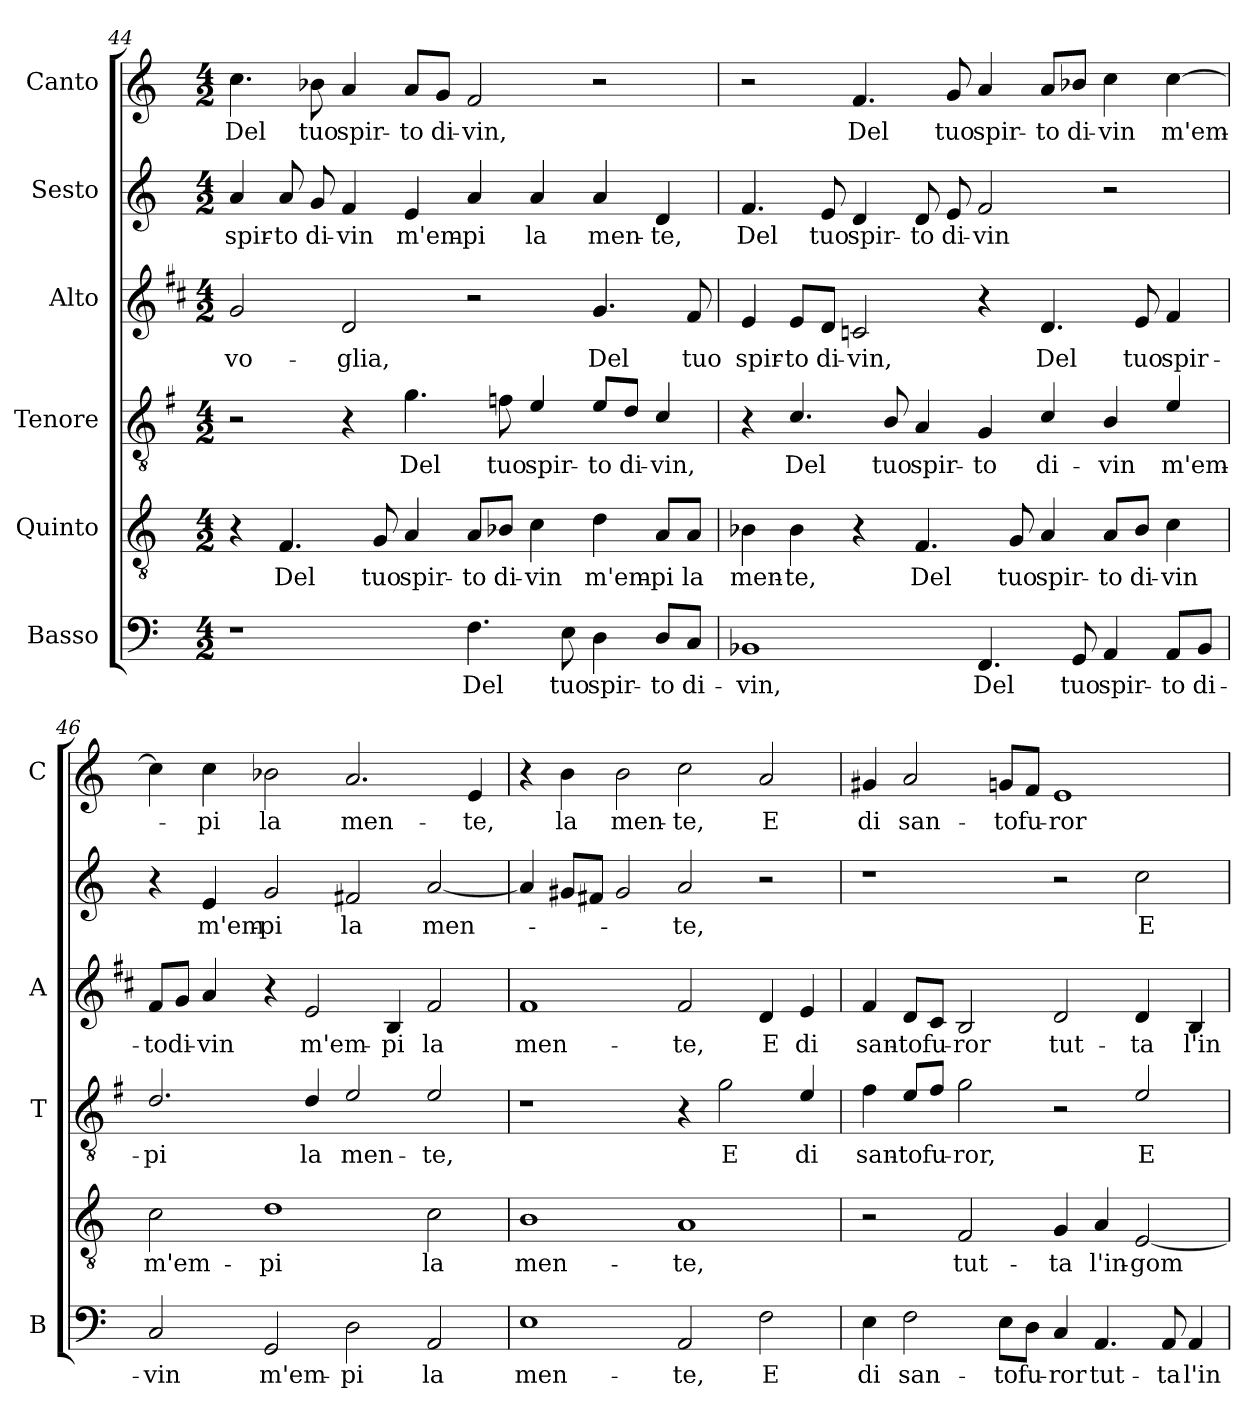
**kern	**text	**kern	**text	**kern	**text	**kern	**text	**kern	**text	**kern	**text
*part6	*part6	*part5	*part5	*part4	*part4	*part3	*part3	*part2	*part2	*part1	*part1
*staff6	*staff6	*staff5	*staff5	*staff4	*staff4	*staff3	*staff3	*staff2	*staff2	*staff1	*staff1
*I"Basso	*	*I"Quinto	*	*I"Tenore	*	*I"Alto	*	*I"Sesto	*	*I"Canto	*
*I'B	*	*	*	*I'T	*	*I'A	*	*	*	*I'C	*
*clefF4	*	*clefGv2	*	*clefGv2	*	*clefG2	*	*clefG2	*	*clefG2	*
*	*	*	*	*ITrd4c7	*	*ITrd1c2	*	*	*	*	*
*k[]	*	*k[]	*	*k[]	*	*k[]	*	*k[]	*	*k[]	*
*C:	*	*C:	*	*C:	*	*C:	*	*C:	*	*C:	*
*M4/2	*	*M4/2	*	*M4/2	*	*M4/2	*	*M4/2	*	*M4/2	*
=44	=44	=44	=44	=44	=44	=44	=44	=44	=44	=44	=44
!	!	!	!	!	!	!	!LO:LY:b	!	!LO:LY:b	!	!LO:LY:b
1r	.	4r	.	2r	.	2f/	vo-	4a/	spir-	4.cc\	Del
!	!	!	!LO:LY:b	!	!	!	!	!	!LO:LY:b	!	!
.	.	4.F/	Del	.	.	.	.	8a/	-to	.	.
!	!	!	!	!	!	!	!	!	!LO:LY:b	!	!LO:LY:b
.	.	.	.	.	.	.	.	8g/	di-	8b-X\	tuo
!	!	!	!	!	!	!	!LO:LY:b	!	!LO:LY:b	!	!LO:LY:b
.	.	.	.	4r	.	2c/	-glia,	4f/	-vin	4a/	spir-
!	!	!	!LO:LY:b	!	!	!	!	!	!	!	!
.	.	8G/	tuo	.	.	.	.	.	.	.	.
!	!	!	!LO:LY:b	!	!LO:LY:b	!	!	!	!LO:LY:b	!	!LO:LY:b
.	.	4A/	spir-	4.c\	Del	.	.	4e/	m'em-	8a/L	-to
!	!	!	!	!	!	!	!	!	!	!	!LO:LY:b
.	.	.	.	.	.	.	.	.	.	8g/J	di-
!	!LO:LY:b	!	!LO:LY:b	!	!	!	!	!	!LO:LY:b	!	!LO:LY:b
4.F\	Del	8A/L	-to	.	.	2r	.	4a/	-pi	2f/	-vin,
!	!	!	!LO:LY:b	!	!LO:LY:b	!	!	!	!	!	!
.	.	8B-X/J	di-	8B-X\	tuo	.	.	.	.	.	.
!	!	!	!LO:LY:b	!	!LO:LY:b	!	!	!	!LO:LY:b	!	!
.	.	4c\	-vin	4A/	spir-	.	.	4a/	la	.	.
!	!LO:LY:b	!	!	!	!	!	!	!	!	!	!
8E\	tuo	.	.	.	.	.	.	.	.	.	.
!	!LO:LY:b	!	!LO:LY:b	!	!LO:LY:b	!	!LO:LY:b	!	!LO:LY:b	!	!
4D\	spir-	4d\	m'em-	8A/L	-to	4.f/	Del	4a/	men-	2r	.
!	!	!	!	!	!LO:LY:b	!	!	!	!	!	!
.	.	.	.	8G/J	di-	.	.	.	.	.	.
!	!LO:LY:b	!	!LO:LY:b	!	!LO:LY:b	!	!	!	!LO:LY:b	!	!
8D/L	-to	8A/L	-pi	4F/	-vin,	.	.	4d/	-te,	.	.
!	!LO:LY:b	!	!LO:LY:b	!	!	!	!LO:LY:b	!	!	!	!
8C/J	di-	8A/J	la	.	.	8e/	tuo	.	.	.	.
!!LO:LB:g=z
=45	=45	=45	=45	=45	=45	=45	=45	=45	=45	=45	=45
!	!LO:LY:b	!	!LO:LY:b	!	!	!	!LO:LY:b	!	!LO:LY:b	!	!
1BB-X	-vin,	4B-X\	men-	4r	.	4d/	spir-	4.f/	Del	2r	.
!	!	!	!LO:LY:b	!	!LO:LY:b	!	!LO:LY:b	!	!	!	!
.	.	4B-\	-te,	4.F/	Del	8d/L	-to	.	.	.	.
!	!	!	!	!	!	!	!LO:LY:b	!	!LO:LY:b	!	!
.	.	.	.	.	.	8c/J	di-	8e/	tuo	.	.
!	!	!	!	!	!	!	!LO:LY:b	!	!LO:LY:b	!	!LO:LY:b
.	.	4r	.	.	.	2B-X/	-vin,	4d/	spir-	4.f/	Del
!	!	!	!	!	!LO:LY:b	!	!	!	!	!	!
.	.	.	.	8E/	tuo	.	.	.	.	.	.
!	!	!	!LO:LY:b	!	!LO:LY:b	!	!	!	!LO:LY:b	!	!
.	.	4.F/	Del	4D/	spir-	.	.	8d/	-to	.	.
!	!	!	!	!	!	!	!	!	!LO:LY:b	!	!LO:LY:b
.	.	.	.	.	.	.	.	8e/	di-	8g/	tuo
!	!LO:LY:b	!	!	!	!LO:LY:b	!	!	!	!LO:LY:b	!	!LO:LY:b
4.FF/	Del	.	.	4C/	-to	4r	.	2f/	-vin	4a/	spir-
!	!	!	!LO:LY:b	!	!	!	!	!	!	!	!
.	.	8G/	tuo	.	.	.	.	.	.	.	.
!	!	!	!LO:LY:b	!	!LO:LY:b	!	!LO:LY:b	!	!	!	!LO:LY:b
.	.	4A/	spir-	4F/	di-	4.c/	Del	.	.	8a/L	-to
!	!LO:LY:b	!	!	!	!	!	!	!	!	!	!LO:LY:b
8GG/	tuo	.	.	.	.	.	.	.	.	8b-X/J	di-
!	!LO:LY:b	!	!LO:LY:b	!	!LO:LY:b	!	!	!	!	!	!LO:LY:b
4AA/	spir-	8A/L	-to	4E/	-vin	.	.	2r	.	4cc\	-vin
!	!	!	!LO:LY:b	!	!	!	!LO:LY:b	!	!	!	!
.	.	8B-/J	di-	.	.	8d/	tuo	.	.	.	.
!	!LO:LY:b	!	!LO:LY:b	!	!LO:LY:b	!	!LO:LY:b	!	!	!	!LO:LY:b
8AA/L	-to	4c\	-vin	4A/	m'em-	4e/	spir-	.	.	[4cc\	m'em-
!	!LO:LY:b	!	!	!	!	!	!	!	!	!	!
8BB-/J	di-	.	.	.	.	.	.	.	.	.	.
=46	=46	=46	=46	=46	=46	=46	=46	=46	=46	=46	=46
!	!LO:LY:b	!	!LO:LY:b	!	!LO:LY:b	!	!LO:LY:b	!	!	!	!
2C/	-vin	2c\	m'em-	2.G/	-pi	8e/L	-to	4r	.	4cc\]	.
!	!	!	!	!	!	!	!LO:LY:b	!	!	!	!
.	.	.	.	.	.	8f/J	di-	.	.	.	.
!	!	!	!	!	!	!	!LO:LY:b	!	!LO:LY:b	!	!LO:LY:b
.	.	.	.	.	.	4g/	-vin	4e/	m'em-	4cc\	-pi
!	!LO:LY:b	!	!LO:LY:b	!	!	!	!	!	!LO:LY:b	!	!LO:LY:b
2GG/	m'em-	1d	-pi	.	.	4r	.	2g/	-pi	2b-X\	la
!	!	!	!	!	!LO:LY:b	!	!LO:LY:b	!	!	!	!
.	.	.	.	4G/	la	2d/	m'em-	.	.	.	.
!	!LO:LY:b	!	!	!	!LO:LY:b	!	!	!	!LO:LY:b	!	!LO:LY:b
2D\	-pi	.	.	2A/	men-	.	.	2f#X/	la	2.a/	men-
!	!	!	!	!	!	!	!LO:LY:b	!	!	!	!
.	.	.	.	.	.	4A/	-pi	.	.	.	.
!	!LO:LY:b	!	!LO:LY:b	!	!LO:LY:b	!	!LO:LY:b	!	!LO:LY:b	!	!
2AA/	la	2c\	la	2A/	-te,	2e/	la	[2a/	men-	.	.
!	!	!	!	!	!	!	!	!	!	!	!LO:LY:b
.	.	.	.	.	.	.	.	.	.	4e/	-te,
=47	=47	=47	=47	=47	=47	=47	=47	=47	=47	=47	=47
!	!LO:LY:b	!	!LO:LY:b	!	!	!	!LO:LY:b	!	!	!	!
1E	men-	1B	men-	1r	.	1e	men-	4a/]	.	4r	.
!	!	!	!	!	!	!	!	!	!	!	!LO:LY:b
.	.	.	.	.	.	.	.	8g#X/L	.	4b\	la
.	.	.	.	.	.	.	.	8f#X/J	.	.	.
!	!	!	!	!	!	!	!	!	!	!	!LO:LY:b
.	.	.	.	.	.	.	.	2g#/	.	2b\	men-
!	!LO:LY:b	!	!LO:LY:b	!	!	!	!LO:LY:b	!	!LO:LY:b	!	!LO:LY:b
2AA/	-te,	1A	-te,	4r	.	2e/	-te,	2a/	-te,	2cc\	-te,
!	!	!	!	!	!LO:LY:b	!	!	!	!	!	!
.	.	.	.	2c\	E	.	.	.	.	.	.
!	!LO:LY:b	!	!	!	!	!	!LO:LY:b	!	!	!	!LO:LY:b
2F\	E	.	.	.	.	4c/	E	2r	.	2a/	E
!	!	!	!	!	!LO:LY:b	!	!LO:LY:b	!	!	!	!
.	.	.	.	4A/	di	4d/	di	.	.	.	.
=48	=48	=48	=48	=48	=48	=48	=48	=48	=48	=48	=48
!	!LO:LY:b	!	!	!	!LO:LY:b	!	!LO:LY:b	!	!	!	!LO:LY:b
4E\	di	2r	.	4B\	san-	4e/	san-	1r	.	4g#X/	di
!	!LO:LY:b	!	!	!	!LO:LY:b	!	!LO:LY:b	!	!	!	!LO:LY:b
2F\	san-	.	.	8A/L	-to	8c/L	-to	.	.	2a/	san-
!	!	!	!	!	!LO:LY:b	!	!LO:LY:b	!	!	!	!
.	.	.	.	8B/J	fu-	8B/J	fu-	.	.	.	.
!	!	!	!LO:LY:b	!	!LO:LY:b	!	!LO:LY:b	!	!	!	!
.	.	2F/	tut-	2c\	-ror,	2A/	-ror	.	.	.	.
!	!LO:LY:b	!	!	!	!	!	!	!	!	!	!LO:LY:b
8E\L	-to	.	.	.	.	.	.	.	.	8gn/L	-to
!	!LO:LY:b	!	!	!	!	!	!	!	!	!	!LO:LY:b
8D\J	fu-	.	.	.	.	.	.	.	.	8f/J	fu-
!	!LO:LY:b	!	!LO:LY:b	!	!	!	!LO:LY:b	!	!	!	!LO:LY:b
4C/	-ror	4G/	-ta	2r	.	2c/	tut-	2r	.	1e	-ror
!	!LO:LY:b	!	!LO:LY:b	!	!	!	!	!	!	!	!
4.AA/	tut-	4A/	l'in-	.	.	.	.	.	.	.	.
!	!	!	!LO:LY:b	!	!LO:LY:b	!	!LO:LY:b	!	!LO:LY:b	!	!
.	.	[2E/	-gom-	2A/	E	4c/	-ta	2cc\	E	.	.
!	!LO:LY:b	!	!	!	!	!	!	!	!	!	!
8AA/	-ta	.	.	.	.	.	.	.	.	.	.
!	!LO:LY:b	!	!	!	!	!	!LO:LY:b	!	!	!	!
4AA/	l'in-	.	.	.	.	4A/	l'in-	.	.	.	.
=	=	=	=	=	=	=	=	=	=	=	=
*-	*-	*-	*-	*-	*-	*-	*-	*-	*-	*-	*-
